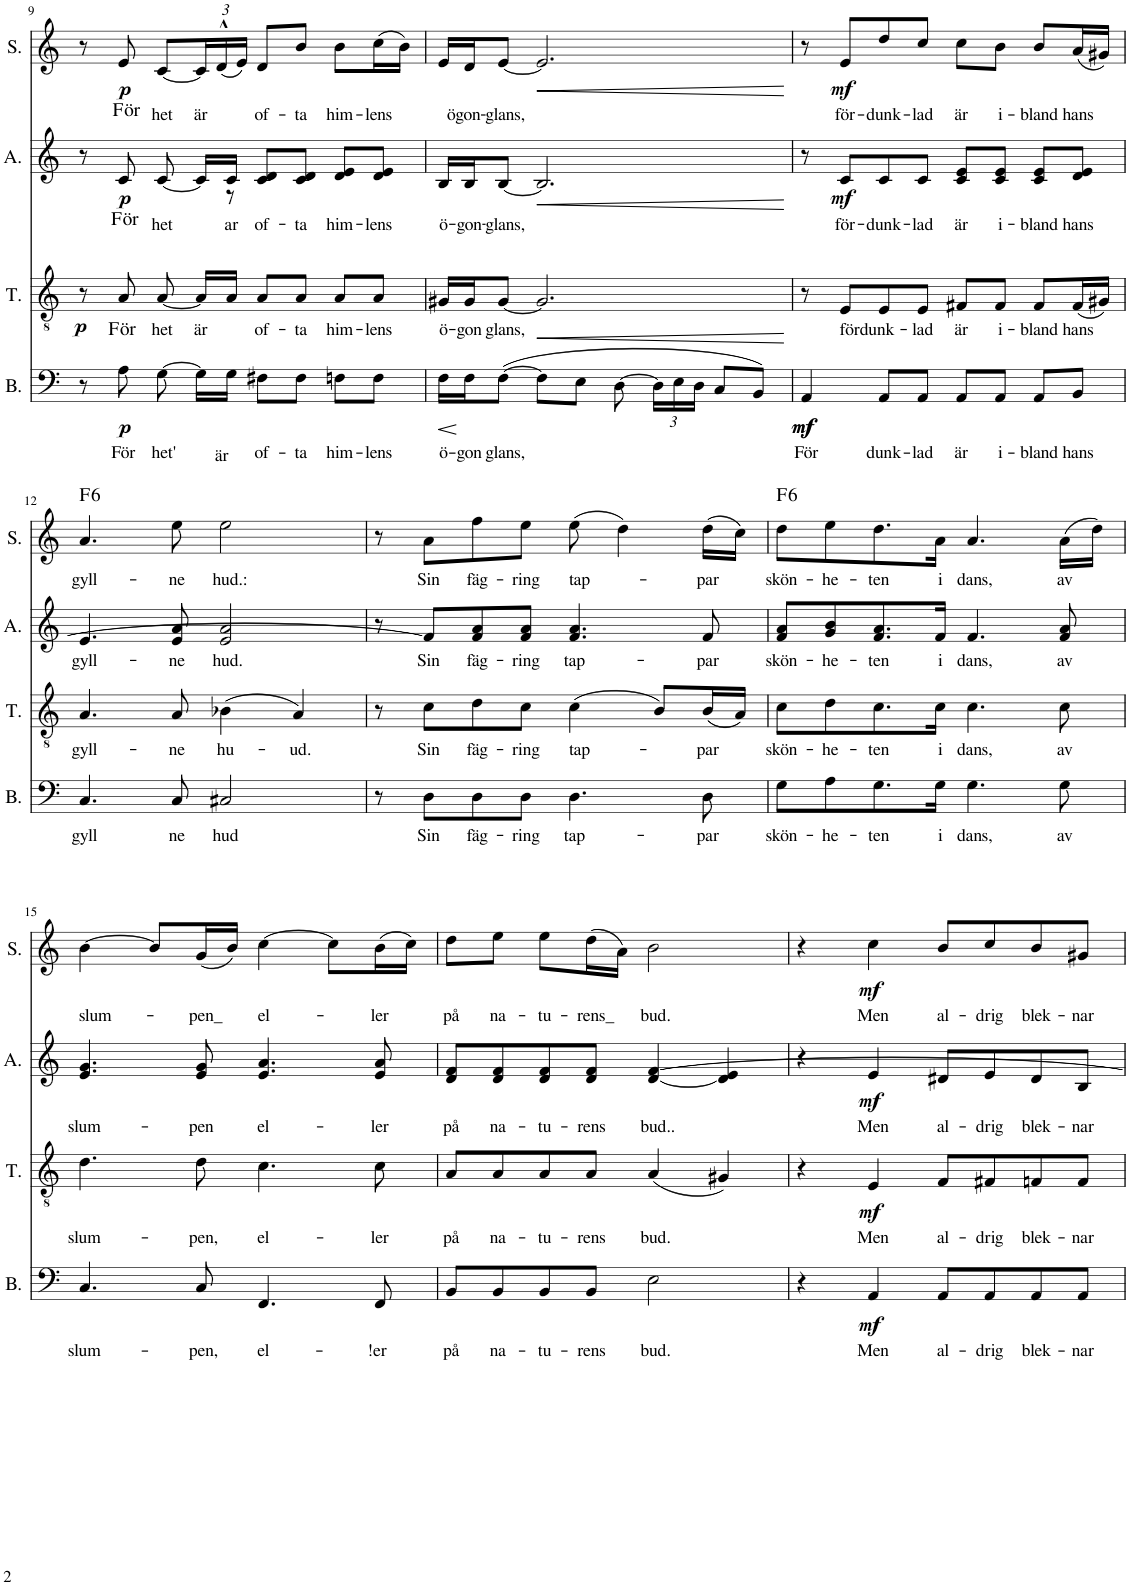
**kern	**text	**dynam	**harte	**kern	**text	**dynam	**harte	**kern	**text	**dynam	**harte	**kern	**text	**dynam	**harte
*part4	*part4	*part4	*part4	*part3	*part3	*part3	*part3	*part2	*part2	*part2	*part2	*part1	*part1	*part1	*part1
*staff4	*staff4	*staff4	*	*staff3	*staff3	*staff3	*	*staff2	*staff2	*staff2	*	*staff1	*staff1	*staff1	*
*I"Bass	*	*	*	*I"Tenor	*	*	*	*I"Alt	*	*	*	*I"Sopran	*	*	*
*I'B.	*	*	*	*I'T.	*	*	*	*I'A.	*	*	*	*I'S.	*	*	*
!!LO:PB:g=z
*clefF4	*	*	*	*clefGv2	*	*	*	*clefG2	*	*	*	*clefG2	*	*	*
*	*	*	*	*Trd8c14	*	*	*	*	*	*	*	*	*	*	*
*k[]	*	*	*	*k[]	*	*	*	*k[]	*	*	*	*k[]	*	*	*
*M4/4	*	*	*	*M4/4	*	*	*	*M4/4	*	*	*	*M4/4	*	*	*
*met(c)	*	*	*	*met(c)	*	*	*	*met(c)	*	*	*	*met(c)	*	*	*
=9	=9	=9	=9	=9	=9	=9	=9	=9	=9	=9	=9	=9	=9	=9	=9
*	*	*	*	*	*	*	*	*^	*	*	*	*	*	*	*
!	!	!	!	!	!	!LO:DY:b	!	!	!	!	!	!	!	!	!	!
8r	.	.	.	8r	.	p	.	8r	4..ryy	.	.	.	8r	.	.	.
!	!LO:LY:b	!LO:DY:b	!LO:H:kt=ör	!	!	!	!LO:H:kt=ör	!	!	!	!LO:DY:b	!LO:H:kt=ör	!	!	!LO:DY:b	!
8A\	För	p	.	8A/	.	.	.	8c/	.	.	p	.	8e/	.	p	.
!	!LO:LY:b	!	!	!	!LO:LY:b	!	!	!	!	!LO:LY:b	!	!	!	!LO:LY:b	!	!
[8G\	het'	.	.	[8A/	het	.	.	[8c/	.	het	.	.	[8c/L	het	.	.
!	!	!	!	!	!LO:LY:b	!	!	!	!	!	!	!	!	!	!	!
*	*	*	*	*	*	*	*	*	*	*	*	*	*Xbrackettup	*	*	*
!	!	!	!	!	!	!	!	!	!	!	!	!	!	!LO:LY:b	!	!
16G\LL]	.	.	.	16A/LL]	är	.	.	16c/LL]	.	.	.	.	24c/L]	är	.	.
.	.	.	.	.	.	.	.	.	.	.	.	.	(24d^^/	.	.	.
!	!LO:LY:b	!	!	!	!	!	!	!	!	!LO:LY:b	!	!	!	!	!	!
16G\JJ	är	.	.	16A/JJ	.	.	.	16c/JJ	8r	ar	.	.	.	.	.	.
.	.	.	.	.	.	.	.	.	.	.	.	.	24e/JJ)	.	.	.
!	!LO:LY:b	!	!	!	!LO:LY:b	!	!	!	!	!LO:LY:b	!	!	!	!LO:LY:b	!	!
8F#X\L	of-	.	.	8A/L	of-	.	.	8c/ 8d/L	.	of-	.	.	8d/L	of-	.	.
.	.	.	.	.	.	.	.	.	4..ryy	.	.	.	.	.	.	.
!	!LO:LY:b	!	!	!	!LO:LY:b	!	!	!	!	!LO:LY:b	!	!	!	!LO:LY:b	!	!
8F#\J	-ta	.	.	8A/J	-ta	.	.	8c/ 8d/J	.	-ta	.	.	8b/J	-ta	.	.
!	!LO:LY:b	!	!	!	!LO:LY:b	!	!	!	!	!LO:LY:b	!	!	!	!LO:LY:b	!	!
8Fn\L	him-	.	.	8A/L	him-	.	.	8d/ 8e/L	.	him-	.	.	8b\L	him-	.	.
!	!LO:LY:b	!	!	!	!LO:LY:b	!	!	!	!	!LO:LY:b	!	!	!	!LO:LY:b	!	!
8F\J	-lens	.	.	8A/J	-lens	.	.	8d/ 8e/J	.	-lens	.	.	(16cc\L	-lens	.	.
.	.	.	.	.	.	.	.	.	.	.	.	.	16b\JJ)	.	.	.
*	*	*	*	*	*	*	*	*v	*v	*	*	*	*	*	*	*
=10	=10	=10	=10	=10	=10	=10	=10	=10	=10	=10	=10	=10	=10	=10	=10
!	!LO:LY:b	!LO:HP:b	!	!	!LO:LY:b	!	!	!	!LO:LY:b	!	!	!	!	!	!
16F\LL	ö-	<	.	16G#X/LL	ö-	.	.	16B/LL	ö-	.	.	16e/LL	.	.	.
!	!LO:LY:b	!	!	!	!LO:LY:b	!	!	!	!LO:LY:b	!	!	!	!LO:LY:b	!	!
16F\J	-gon	[	.	16G#/J	-gon	.	.	16B/J	-gon-	.	.	16d/J	ögon-	.	.
!	!LO:LY:b	!	!	!	!LO:LY:b	!	!	!	!LO:LY:b	!	!	!	!LO:LY:b	!	!
([8F\J	glans,	.	.	[8G#/J	glans,	.	.	[8B/J	-glans,	.	.	[8e/J	-glans,	.	.
!	!	!	!	!	!	!LO:HP:b	!	!	!	!LO:HP:b	!	!	!	!LO:HP:b	!
8F\L]	.	.	.	2.G#/]	.	<	.	2.B/]	.	<	.	2.e/]	.	<	.
8E\J	.	.	.	.	.	.	.	.	.	.	.	.	.	.	.
[8D\	.	.	.	.	.	.	.	.	.	.	.	.	.	.	.
*Xbrackettup	*	*	*	*	*	*	*	*	*	*	*	*	*	*	*
24D\LL]	.	.	.	.	.	.	.	.	.	.	.	.	.	.	.
24E\	.	.	.	.	.	.	.	.	.	.	.	.	.	.	.
24D\JJ	.	.	.	.	.	.	.	.	.	.	.	.	.	.	.
8C/L	.	.	.	.	.	.	.	.	.	.	.	.	.	.	.
8BB/J)	.	.	.	.	.	.	.	.	.	.	.	.	.	.	.
.	.	.	.	.	.	[	.	.	.	[	.	.	.	[	.
=11	=11	=11	=11	=11	=11	=11	=11	=11	=11	=11	=11	=11	=11	=11	=11
!	!LO:LY:b	!LO:DY:b	!	!	!	!	!	!	!	!	!	!	!	!	!
!	!	!LO:DY:n=1:b	!	!	!	!	!	!	!	!	!	!	!	!	!
4AA/	För	mf mf	.	8r	.	.	.	8r	.	.	.	8r	.	.	.
!	!	!	!	!	!LO:LY:b	!	!	!	!LO:LY:b	!LO:DY:b	!	!	!LO:LY:b	!LO:DY:b	!
.	.	.	.	8E/L	fördunk-	.	.	8c/L	för-	mf	.	8e/L	för-	mf	.
!	!LO:LY:b	!	!	!	!	!	!	!	!LO:LY:b	!	!	!	!LO:LY:b	!	!
8AA/L	dunk-	.	.	8E/	.	.	.	8c/	-dunk-	.	.	8dd/	-dunk-	.	.
!	!LO:LY:b	!	!	!	!LO:LY:b	!	!	!	!LO:LY:b	!	!	!	!LO:LY:b	!	!
8AA/J	-lad	.	.	8E/J	-lad	.	.	8c/J	-lad	.	.	8cc/J	-lad	.	.
!	!LO:LY:b	!	!	!	!LO:LY:b	!	!	!	!LO:LY:b	!	!	!	!LO:LY:b	!	!
8AA/L	är	.	.	8F#X/L	är	.	.	8c/ 8e/L	är	.	.	8cc\L	är	.	.
!	!LO:LY:b	!	!	!	!LO:LY:b	!	!	!	!LO:LY:b	!	!	!	!LO:LY:b	!	!
8AA/J	i-	.	.	8F#/J	i-	.	.	8c/ 8e/J	i-	.	.	8b\J	i-	.	.
!	!LO:LY:b	!	!	!	!LO:LY:b	!	!	!	!LO:LY:b	!	!	!	!LO:LY:b	!	!
8AA/L	-bland	.	.	8F#/L	-bland	.	.	8c/ 8e/L	-bland	.	.	8b/L	-bland	.	.
!	!LO:LY:b	!	!	!	!LO:LY:b	!	!	!	!LO:LY:b	!	!	!	!LO:LY:b	!	!
8BB/J	hans	.	.	(16F#/L	hans	.	.	8d/ 8e/J	hans	.	.	(16a/L	hans	.	.
.	.	.	.	16G#X/JJ)	.	.	.	.	.	.	.	16g#X/JJ)	.	.	.
!!LO:LB:g=z
=12	=12	=12	=12	=12	=12	=12	=12	=12	=12	=12	=12	=12	=12	=12	=12
!	!LO:LY:b	!	!	!	!LO:LY:b	!	!	!	!LO:LY:b	!	!	!	!LO:LY:b	!	!LO:H:kt=6
4.C/	gyll	.	.	4.A/	gyll-	.	.	4.e/	gyll-	.	.	4.a/	gyll-	.	F:maj6
!	!LO:LY:b	!	!	!	!LO:LY:b	!	!	!	!LO:LY:b	!	!	!	!LO:LY:b	!	!
8C/	ne	.	.	8A/	-ne	.	.	8e/ 8a/	-ne	.	.	8ee\	-ne	.	.
!	!LO:LY:b	!	!	!	!LO:LY:b	!	!	!	!LO:LY:b	!	!	!	!LO:LY:b	!	!
2C#X/	hud	.	.	(4B-X\	hu-	.	.	2e/ 2a/	hud.	.	.	2ee\	hud.:	.	.
!	!	!	!	!	!LO:LY:b	!	!	!	!	!	!	!	!	!	!
.	.	.	.	4A/)	-ud.	.	.	.	.	.	.	.	.	.	.
=13	=13	=13	=13	=13	=13	=13	=13	=13	=13	=13	=13	=13	=13	=13	=13
8r	.	.	.	8r	.	.	.	8r	.	.	.	8r	.	.	.
!	!LO:LY:b	!	!	!	!LO:LY:b	!	!	!	!LO:LY:b	!	!	!	!LO:LY:b	!	!
8D\L	-Sin	.	.	8c\L	Sin	.	.	8f/L]	Sin	.	.	8a\L	Sin	.	.
!	!LO:LY:b	!	!	!	!LO:LY:b	!	!	!	!LO:LY:b	!	!	!	!LO:LY:b	!	!
8D\	fäg-	.	.	8d\	fäg-	.	.	8f/ 8a/	fäg-	.	.	8ff\	fäg-	.	.
!	!LO:LY:b	!	!	!	!LO:LY:b	!	!	!	!LO:LY:b	!	!	!	!LO:LY:b	!	!
8D\J	-ring	.	.	8c\J	-ring	.	.	8f/ 8a/J	-ring	.	.	8ee\J	-ring	.	.
!	!LO:LY:b	!	!	!	!LO:LY:b	!	!	!	!LO:LY:b	!	!	!	!LO:LY:b	!	!
4.D\	tap-	.	.	(4c\	tap-	.	.	4.f/ 4.a/	tap-	.	.	(8ee\	tap-	.	.
.	.	.	.	.	.	.	.	.	.	.	.	4dd\)	.	.	.
.	.	.	.	8B/L)	.	.	.	.	.	.	.	.	.	.	.
!	!LO:LY:b	!	!	!	!LO:LY:b	!	!	!	!LO:LY:b	!	!	!	!LO:LY:b	!	!
8D\	-par	.	.	(16B/L	-par	.	.	8f/	-par	.	.	(16dd\LL	-par	.	.
.	.	.	.	16A/JJ)	.	.	.	.	.	.	.	16cc\JJ)	.	.	.
=14	=14	=14	=14	=14	=14	=14	=14	=14	=14	=14	=14	=14	=14	=14	=14
!	!LO:LY:b	!	!	!	!LO:LY:b	!	!	!	!LO:LY:b	!	!	!	!LO:LY:b	!	!LO:H:kt=6
8G\L	skön-	.	.	8c\L	skön-	.	.	8f/ 8a/L	skön-	.	.	8dd\L	skön-	.	F:maj6
!	!LO:LY:b	!	!	!	!LO:LY:b	!	!	!	!LO:LY:b	!	!	!	!LO:LY:b	!	!
8A\	-he-	.	.	8d\	-he-	.	.	8g/ 8b/	-he-	.	.	8ee\	-he-	.	.
!	!LO:LY:b	!	!	!	!LO:LY:b	!	!	!	!LO:LY:b	!	!	!	!LO:LY:b	!	!
8.G\	-ten	.	.	8.c\	-ten	.	.	8.f/ 8.a/	-ten	.	.	8.dd\	-ten	.	.
!	!LO:LY:b	!	!	!	!LO:LY:b	!	!	!	!LO:LY:b	!	!	!	!LO:LY:b	!	!
16G\Jk	i	.	.	16c\Jk	i	.	.	16f/Jk	i	.	.	16a\Jk	i	.	.
!	!LO:LY:b	!	!	!	!LO:LY:b	!	!	!	!LO:LY:b	!	!	!	!LO:LY:b	!	!
4.G\	dans,	.	.	4.c\	dans,	.	.	4.f/	dans,	.	.	4.a/	dans,	.	.
!	!LO:LY:b	!	!	!	!LO:LY:b	!	!	!	!LO:LY:b	!	!	!	!LO:LY:b	!	!
8G\	av	.	.	8c\	av	.	.	8f/ 8a/	av	.	.	(16a\LL	av	.	.
.	.	.	.	.	.	.	.	.	.	.	.	16dd\JJ)	.	.	.
!!LO:LB:g=z
=15	=15	=15	=15	=15	=15	=15	=15	=15	=15	=15	=15	=15	=15	=15	=15
!	!LO:LY:b	!	!	!	!LO:LY:b	!	!	!	!LO:LY:b	!	!	!	!LO:LY:b	!	!
4.C/	slum-	.	.	4.d\	slum-	.	.	4.e/ 4.g/	slum-	.	.	[4b\	slum-	.	.
.	.	.	.	.	.	.	.	.	.	.	.	8b/L]	.	.	.
!	!LO:LY:b	!	!	!	!LO:LY:b	!	!	!	!LO:LY:b	!	!	!	!LO:LY:b	!	!
8C/	-pen,	.	.	8d\	-pen,	.	.	8e/ 8g/	-pen	.	.	(16g/L	-pen_	.	.
.	.	.	.	.	.	.	.	.	.	.	.	16b/JJ)	.	.	.
!	!LO:LY:b	!	!	!	!LO:LY:b	!	!	!	!LO:LY:b	!	!	!	!LO:LY:b	!	!
4.FF/	el-	.	.	4.c\	el-	.	.	4.e/ 4.a/	el-	.	.	[4cc\	el-	.	.
.	.	.	.	.	.	.	.	.	.	.	.	8cc\L]	.	.	.
!	!LO:LY:b	!	!	!	!LO:LY:b	!	!	!	!LO:LY:b	!	!	!	!LO:LY:b	!	!
8FF/	-!er	.	.	8c\	-ler	.	.	8e/ 8a/	-ler	.	.	(16b\L	-ler	.	.
.	.	.	.	.	.	.	.	.	.	.	.	16cc\JJ)	.	.	.
=16	=16	=16	=16	=16	=16	=16	=16	=16	=16	=16	=16	=16	=16	=16	=16
!	!LO:LY:b	!	!	!	!LO:LY:b	!	!	!	!LO:LY:b	!	!	!	!LO:LY:b	!	!
8BB/L	på	.	.	8A/L	på	.	.	8d/ 8f/L	på	.	.	8dd\L	på	.	.
!	!LO:LY:b	!	!	!	!LO:LY:b	!	!	!	!LO:LY:b	!	!	!	!LO:LY:b	!	!
8BB/	na-	.	.	8A/	na-	.	.	8d/ 8f/	na-	.	.	8ee\J	na-	.	.
!	!LO:LY:b	!	!	!	!LO:LY:b	!	!	!	!LO:LY:b	!	!	!	!LO:LY:b	!	!
8BB/	-tu-	.	.	8A/	-tu-	.	.	8d/ 8f/	-tu-	.	.	8ee\L	-tu-	.	.
!	!LO:LY:b	!	!	!	!LO:LY:b	!	!	!	!LO:LY:b	!	!	!	!LO:LY:b	!	!
8BB/J	-rens	.	.	8A/J	-rens	.	.	8d/ 8f/J	-rens	.	.	(16dd\L	-rens_	.	.
.	.	.	.	.	.	.	.	.	.	.	.	16a\JJ)	.	.	.
!	!LO:LY:b	!	!	!	!LO:LY:b	!	!	!	!LO:LY:b	!	!	!	!LO:LY:b	!	!
2E\	bud.	.	.	(4A/	bud.	.	.	[4d/ [4f/	bud..	.	.	2b\	bud.	.	.
.	.	.	.	4G#X/)	.	.	.	4d/] 4e/	.	.	.	.	.	.	.
=17	=17	=17	=17	=17	=17	=17	=17	=17	=17	=17	=17	=17	=17	=17	=17
4r	.	.	.	4r	.	.	.	4r	.	.	.	4r	.	.	.
!	!LO:LY:b	!LO:DY:b	!	!	!LO:LY:b	!LO:DY:b	!	!	!LO:LY:b	!LO:DY:b	!	!	!LO:LY:b	!LO:DY:b	!
4AA/	Men	mf	.	4E/	Men	mf	.	4e/	Men	mf	.	4cc\	Men	mf	.
!	!LO:LY:b	!	!	!	!LO:LY:b	!	!	!	!LO:LY:b	!	!	!	!LO:LY:b	!	!
8AA/L	al-	.	.	8F/L	al-	.	.	8d#X/L	al-	.	.	8b/L	al-	.	.
!	!LO:LY:b	!	!	!	!LO:LY:b	!	!	!	!LO:LY:b	!	!	!	!LO:LY:b	!	!
8AA/	-drig	.	.	8F#X/	-drig	.	.	8e/	-drig	.	.	8cc/	-drig	.	.
!	!LO:LY:b	!	!	!	!LO:LY:b	!	!	!	!LO:LY:b	!	!	!	!LO:LY:b	!	!
8AA/	blek-	.	.	8Fn/	blek-	.	.	8d#/	blek-	.	.	8b/	blek-	.	.
!	!LO:LY:b	!	!	!	!LO:LY:b	!	!	!	!LO:LY:b	!	!	!	!LO:LY:b	!	!
8AA/J	-nar	.	.	8F/J	-nar	.	.	8B/J	-nar	.	.	8g#X/J	-nar	.	.
=	=	=	=	=	=	=	=	=	=	=	=	=	=	=	=
*-	*-	*-	*-	*-	*-	*-	*-	*-	*-	*-	*-	*-	*-	*-	*-
